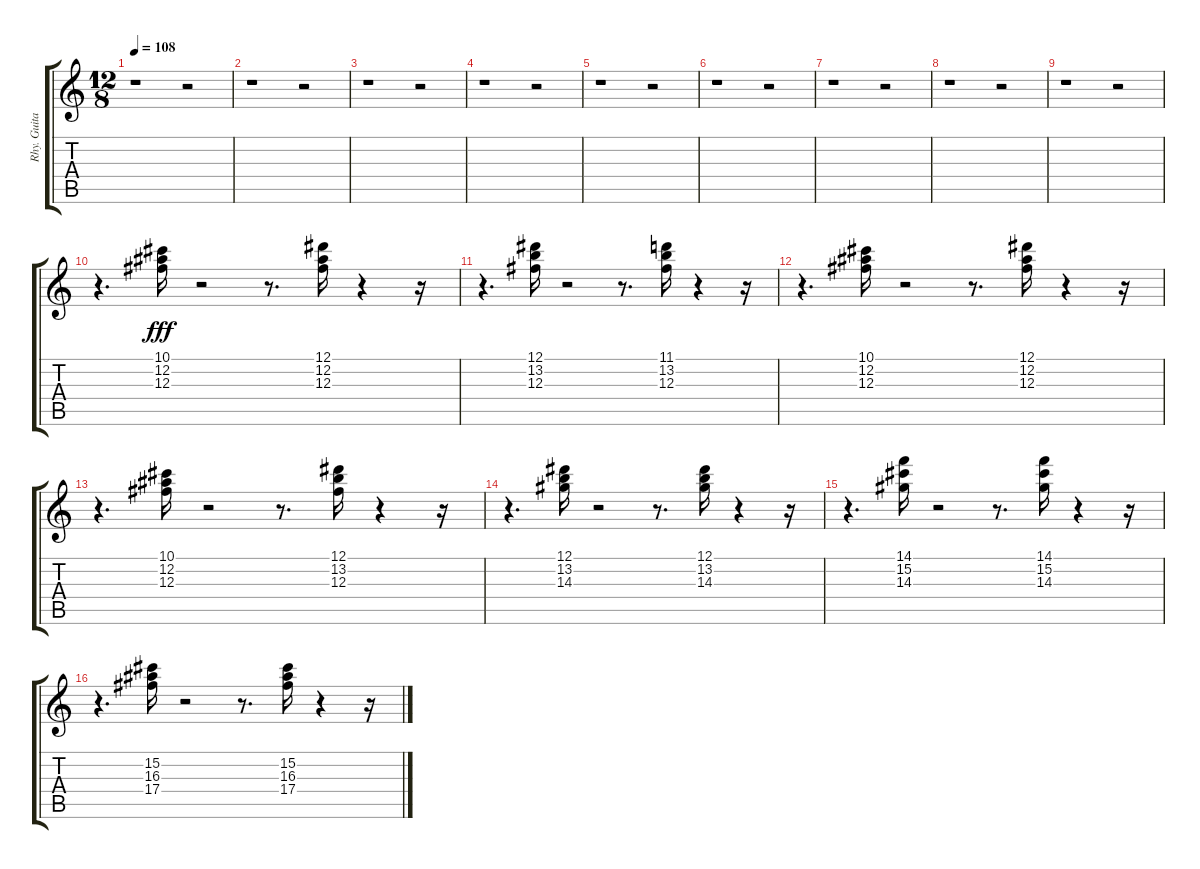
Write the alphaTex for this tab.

\track ("Rhy. Guitar IV" "Rhy. Guita") {instrument electricguitarclean}
\staff {score tabs}
\tuning (Eb4 Bb3 Gb3 Db3 Ab2 Eb2) {hide}
\ts (12 8)
\tempo 108
\clef g2
\ks c
r.1{dy fff instrument electricguitarclean} r.2 |
r.1 r.2 |
r.1 r.2 |
r.1 r.2 |
r.1 r.2 |
r.1 r.2 |
r.1 r.2 |
r.1 r.2 |
r.1 r.2 |
r.4{d} (10.1 12.2 12.3).16 r.2 r.8{d} (12.1 12.2 12.3).16 r.4 r.16 |
r.4{d} (12.1 13.2 12.3).16 r.2 r.8{d} (11.1 13.2 12.3).16 r.4 r.16 |
r.4{d} (10.1 12.2 12.3).16 r.2 r.8{d} (12.1 12.2 12.3).16 r.4 r.16 |
r.4{d} (10.1 12.2 12.3).16 r.2 r.8{d} (12.1 13.2 12.3).16 r.4 r.16 |
r.4{d} (12.1 13.2 14.3).16 r.2 r.8{d} (12.1 13.2 14.3).16 r.4 r.16 |
r.4{d} (14.1 15.2 14.3).16 r.2 r.8{d} (14.1 15.2 14.3).16 r.4 r.16 |
r.4{d} (15.2 16.3 17.4).16 r.2 r.8{d} (15.2 16.3 17.4).16 r.4 r.16
